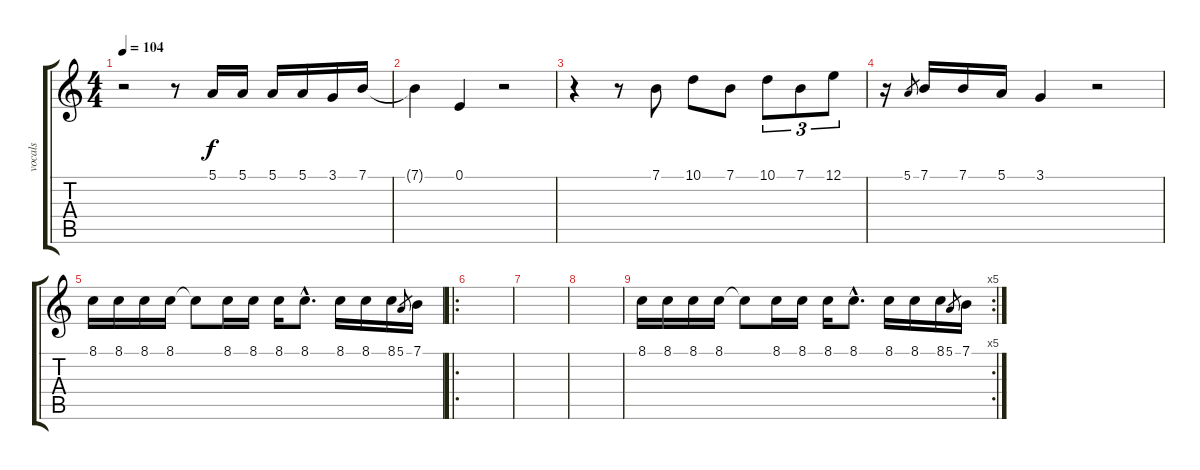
\track ("vocals" "vocals") {instrument lead2sawtooth}
\staff {score tabs}
\tuning (E4 B3 G3 D3 A2 E2) {hide}
\ts (4 4)
\tempo 104
\clef g2
\ks c
r.2{dy f} r.8 5.1.16 5.1.16 5.1.16 5.1.16 3.1.16 7.1.16 |
7.1{t}.4 0.1.4 r.2 |
r.4 r.8 7.1.8 10.1.8 7.1.8 10.1.8{tu (3 2)} 7.1.8{tu (3 2)} 12.1.8{tu (3 2)} |
r.16 5.1.8{gr} 7.1.16 7.1.16 5.1.16 3.1.4 r.2 |
8.1.16 8.1.16 8.1.16 8.1.16 8.1{t}.8 8.1.16 8.1.16 8.1.16 8.1{hac}.8{d} 8.1.16 8.1.16 8.1.16 5.1.8{gr} 7.1.16 |
\ro
|
|
|
\rc 5
8.1.16 8.1.16 8.1.16 8.1.16 8.1{t}.8 8.1.16 8.1.16 8.1.16 8.1{hac}.8{d} 8.1.16 8.1.16 8.1.16 5.1.8{gr} 7.1.16
